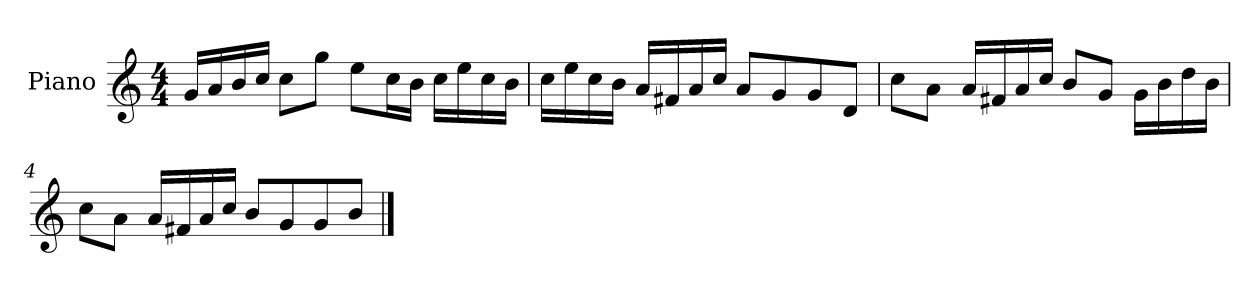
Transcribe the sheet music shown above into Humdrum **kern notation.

**kern
*part1
*staff1
*I"Piano
*I'P-no
*clefG2
*k[]
*M4/4
*MM90
=1
16g/LL
16a/
16b/
16cc/JJ
8cc\L
8gg\J
8ee\L
16cc\L
16b\JJ
16cc\LL
16ee\
16cc\
16b\JJ
=2
16cc\LL
16ee\
16cc\
16b\JJ
16a/LL
16f#X/
16a/
16cc/JJ
8a/L
8g/
8g/
8d/J
=3
8cc\L
8a\J
16a/LL
16f#X/
16a/
16cc/JJ
8b/L
8g/J
16g\LL
16b\
16dd\
16b\JJ
!!LO:LB:g=z
=4
8cc\L
8a\J
16a/LL
16f#X/
16a/
16cc/JJ
8b/L
8g/
8g/
8b/J
==
*-
